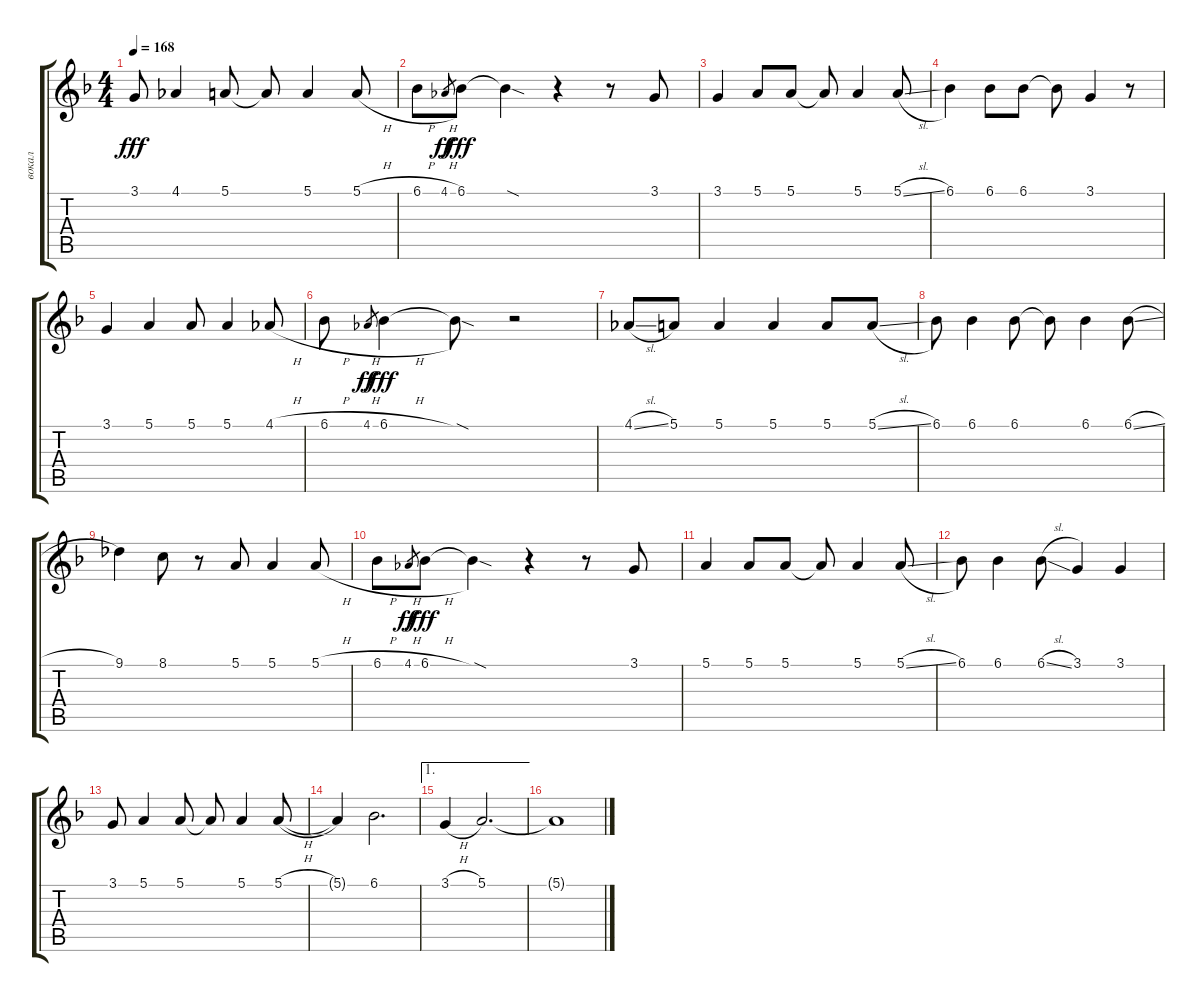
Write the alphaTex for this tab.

\track ("вокал" "вокал") {instrument accordion}
\staff {score tabs}
\tuning (E4 B3 G3 D3 A2 E2) {hide}
\ts (4 4)
\tempo 168
\clef g2
\ks dminor
3.1.8{dy fff} 4.1.4 5.1.8 5.1{t}.8 5.1.4 5.1{h}.8 |
6.1{h}.8 4.1{h}.8{gr dy ff} 6.1.8{dy fff} 6.1{sod t}.4 r.4 r.8 3.1.8 |
3.1.4 5.1.8 5.1.8 5.1{t}.8 5.1.4 5.1{sl}.8 |
6.1.4 6.1.8 6.1.8 6.1{t}.8 3.1.4 r.8 |
3.1.4 5.1.4 5.1.8 5.1.4 4.1{h}.8 |
6.1{h}.8 4.1{h}.8{gr dy ff} 6.1{h}.4{dy fff} 6.1{sod t}.8 r.2 |
4.1{sl}.8 5.1.8 5.1.4 5.1.4 5.1.8 5.1{sl}.8 |
6.1.8 6.1.4 6.1.8 6.1{t}.8 6.1.4 6.1{sl}.8 |
9.1.4 8.1.8 r.8 5.1.8 5.1.4 5.1{h}.8 |
6.1{h}.8 4.1{h}.8{gr dy ff} 6.1{h}.8{dy fff} 6.1{sod t}.4 r.4 r.8 3.1.8 |
5.1.4 5.1.8 5.1.8 5.1{t}.8 5.1.4 5.1{sl}.8 |
6.1.8 6.1.4 6.1{sl}.8 3.1.4 3.1.4 |
3.1.8 5.1.4 5.1.8 5.1{t}.8 5.1.4 5.1{h}.8 |
5.1{t}.4 6.1.2{d} |
\ae 1
3.1{h}.4 5.1.2{d} |
5.1{t}.1
